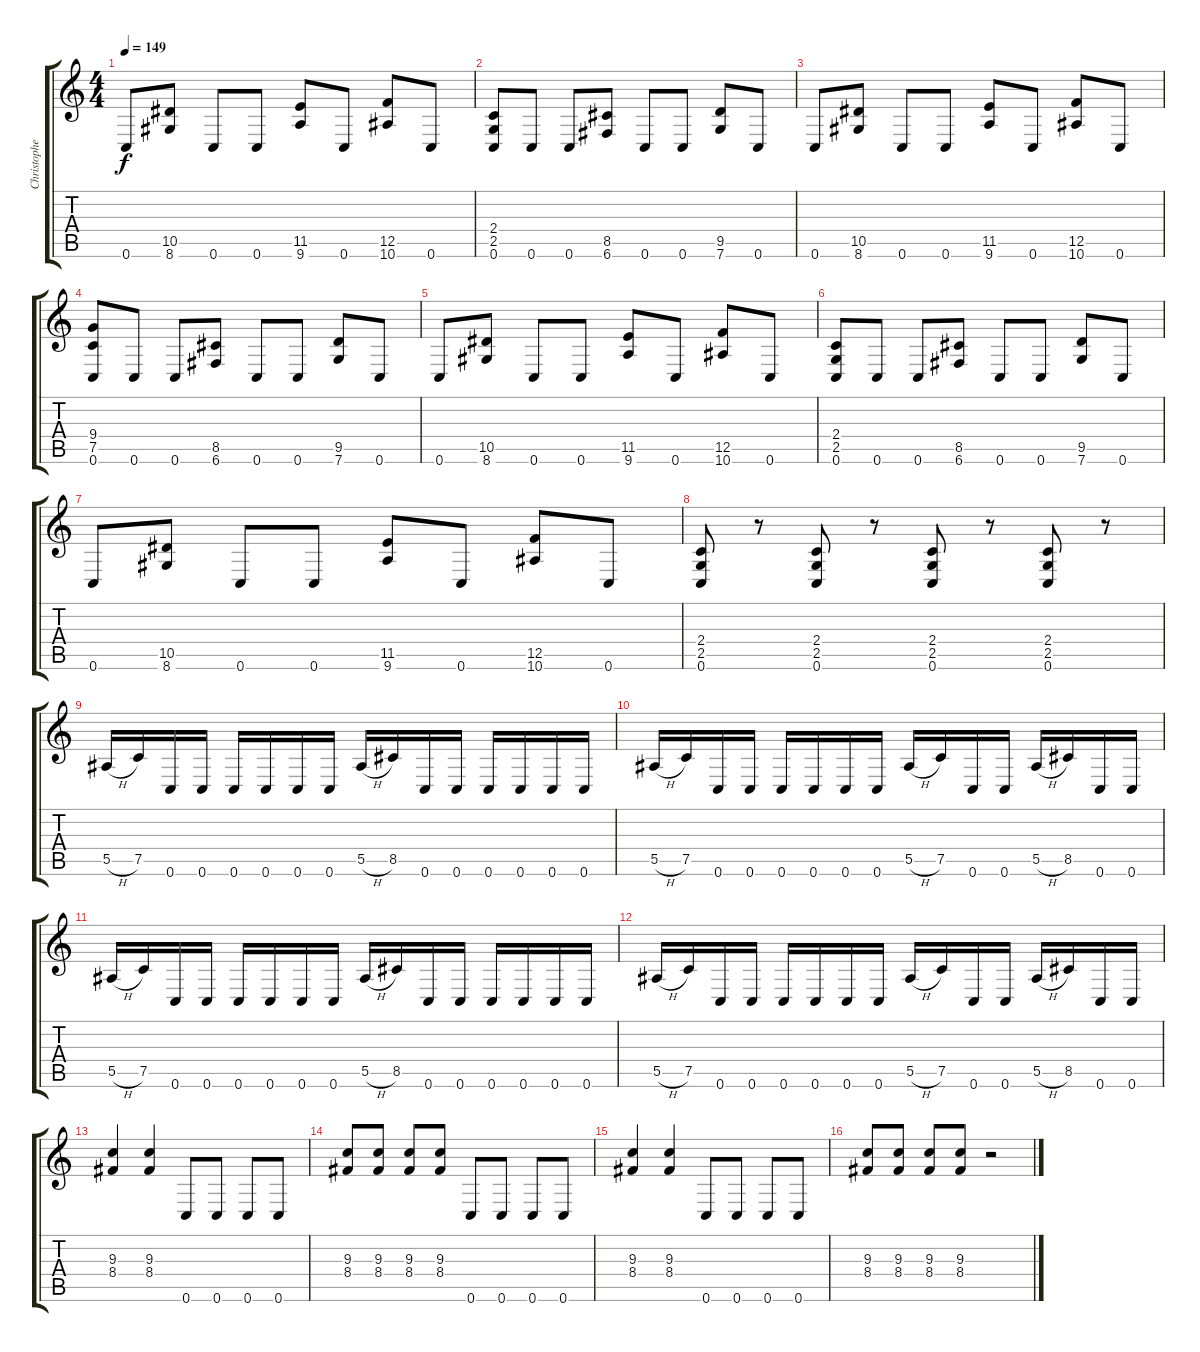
\track ("Christopher Amott" "Christophe") {instrument distortionguitar}
\staff {score tabs}
\tuning (C4 G3 Eb3 Bb2 F2 C2) {hide}
\ts (4 4)
\tempo 149
\clef g2
\ks c
0.6.8{dy f} (10.5 8.6).8 0.6.8 0.6.8 (11.5 9.6).8 0.6.8 (12.5 10.6).8 0.6.8 |
(2.4 2.5 0.6).8 0.6.8 0.6.8 (8.5 6.6).8 0.6.8 0.6.8 (9.5 7.6).8 0.6.8 |
0.6.8 (10.5 8.6).8 0.6.8 0.6.8 (11.5 9.6).8 0.6.8 (12.5 10.6).8 0.6.8 |
(9.4 7.5 0.6).8 0.6.8 0.6.8 (8.5 6.6).8 0.6.8 0.6.8 (9.5 7.6).8 0.6.8 |
0.6.8 (10.5 8.6).8 0.6.8 0.6.8 (11.5 9.6).8 0.6.8 (12.5 10.6).8 0.6.8 |
(2.4 2.5 0.6).8 0.6.8 0.6.8 (8.5 6.6).8 0.6.8 0.6.8 (9.5 7.6).8 0.6.8 |
0.6.8 (10.5 8.6).8 0.6.8 0.6.8 (11.5 9.6).8 0.6.8 (12.5 10.6).8 0.6.8 |
(2.4 2.5 0.6).8 r.8 (2.4 2.5 0.6).8 r.8 (2.4 2.5 0.6).8 r.8 (2.4 2.5 0.6).8 r.8 |
5.5{h}.16 7.5.16 0.6.16 0.6.16 0.6.16 0.6.16 0.6.16 0.6.16 5.5{h}.16 8.5.16 0.6.16 0.6.16 0.6.16 0.6.16 0.6.16 0.6.16 |
5.5{h}.16 7.5.16 0.6.16 0.6.16 0.6.16 0.6.16 0.6.16 0.6.16 5.5{h}.16 7.5.16 0.6.16 0.6.16 5.5{h}.16 8.5.16 0.6.16 0.6.16 |
5.5{h}.16 7.5.16 0.6.16 0.6.16 0.6.16 0.6.16 0.6.16 0.6.16 5.5{h}.16 8.5.16 0.6.16 0.6.16 0.6.16 0.6.16 0.6.16 0.6.16 |
5.5{h}.16 7.5.16 0.6.16 0.6.16 0.6.16 0.6.16 0.6.16 0.6.16 5.5{h}.16 7.5.16 0.6.16 0.6.16 5.5{h}.16 8.5.16 0.6.16 0.6.16 |
(9.3 8.4).4 (9.3 8.4).4 0.6.8 0.6.8 0.6.8 0.6.8 |
(9.3 8.4).8 (9.3 8.4).8 (9.3 8.4).8 (9.3 8.4).8 0.6.8 0.6.8 0.6.8 0.6.8 |
(9.3 8.4).4 (9.3 8.4).4 0.6.8 0.6.8 0.6.8 0.6.8 |
(9.3 8.4).8 (9.3 8.4).8 (9.3 8.4).8 (9.3 8.4).8 r.2
